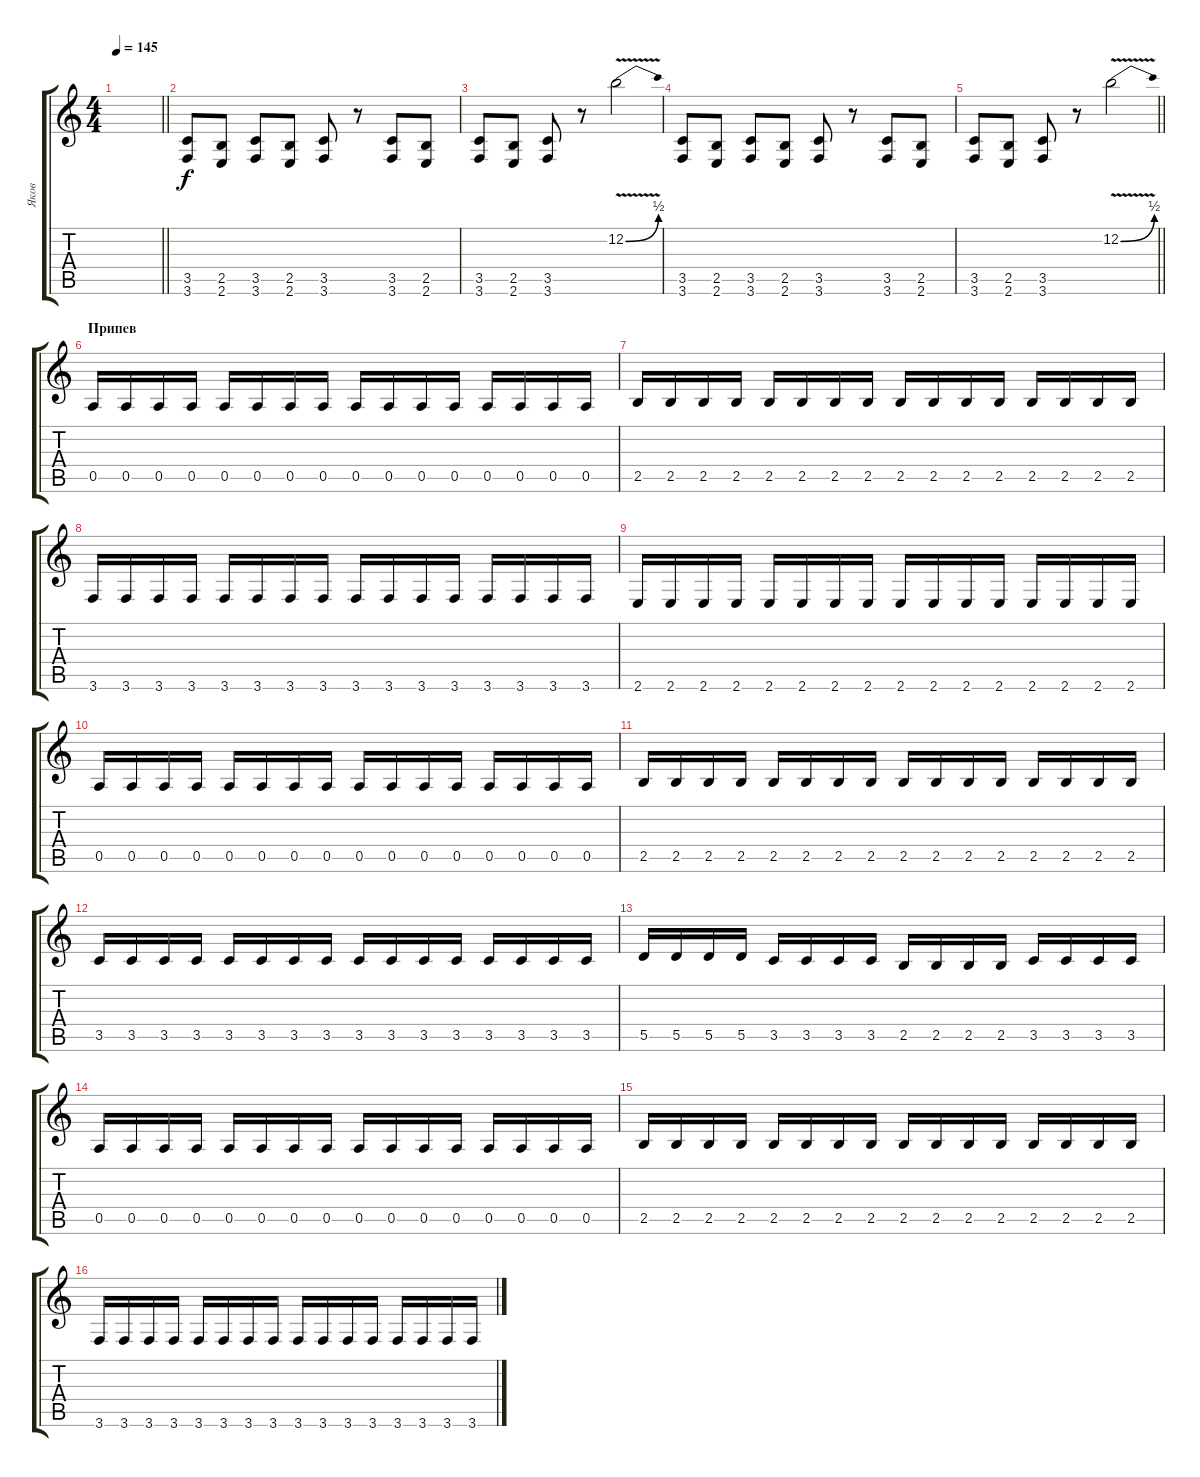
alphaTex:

\track ("Яков" "Яков") {instrument distortionguitar}
\staff {score tabs}
\tuning (E4 B3 G3 D3 A2 D2) {hide}
\ts (4 4)
\tempo 145
\clef g2
\barLineRight lightlight
\ks c
|
(3.5 3.6).8 (2.5 2.6).8 (3.5 3.6).8 (2.5 2.6).8 (3.5 3.6).8 r.8 (3.5 3.6).8 (2.5 2.6).8 |
(3.5 3.6).8 (2.5 2.6).8 (3.5 3.6).8 r.8 12.2{be (bend 0 0 60 2) v}.2 |
(3.5 3.6).8 (2.5 2.6).8 (3.5 3.6).8 (2.5 2.6).8 (3.5 3.6).8 r.8 (3.5 3.6).8 (2.5 2.6).8 |
\barLineRight lightlight
(3.5 3.6).8 (2.5 2.6).8 (3.5 3.6).8 r.8 12.2{be (bend 0 0 60 2) v}.2 |
\section ("" "Припев")
0.5.16 0.5.16 0.5.16 0.5.16 0.5.16 0.5.16 0.5.16 0.5.16 0.5.16 0.5.16 0.5.16 0.5.16 0.5.16 0.5.16 0.5.16 0.5.16 |
2.5.16 2.5.16 2.5.16 2.5.16 2.5.16 2.5.16 2.5.16 2.5.16 2.5.16 2.5.16 2.5.16 2.5.16 2.5.16 2.5.16 2.5.16 2.5.16 |
3.6.16 3.6.16 3.6.16 3.6.16 3.6.16 3.6.16 3.6.16 3.6.16 3.6.16 3.6.16 3.6.16 3.6.16 3.6.16 3.6.16 3.6.16 3.6.16 |
2.6.16 2.6.16 2.6.16 2.6.16 2.6.16 2.6.16 2.6.16 2.6.16 2.6.16 2.6.16 2.6.16 2.6.16 2.6.16 2.6.16 2.6.16 2.6.16 |
0.5.16 0.5.16 0.5.16 0.5.16 0.5.16 0.5.16 0.5.16 0.5.16 0.5.16 0.5.16 0.5.16 0.5.16 0.5.16 0.5.16 0.5.16 0.5.16 |
2.5.16 2.5.16 2.5.16 2.5.16 2.5.16 2.5.16 2.5.16 2.5.16 2.5.16 2.5.16 2.5.16 2.5.16 2.5.16 2.5.16 2.5.16 2.5.16 |
3.5.16 3.5.16 3.5.16 3.5.16 3.5.16 3.5.16 3.5.16 3.5.16 3.5.16 3.5.16 3.5.16 3.5.16 3.5.16 3.5.16 3.5.16 3.5.16 |
5.5.16 5.5.16 5.5.16 5.5.16 3.5.16 3.5.16 3.5.16 3.5.16 2.5.16 2.5.16 2.5.16 2.5.16 3.5.16 3.5.16 3.5.16 3.5.16 |
0.5.16 0.5.16 0.5.16 0.5.16 0.5.16 0.5.16 0.5.16 0.5.16 0.5.16 0.5.16 0.5.16 0.5.16 0.5.16 0.5.16 0.5.16 0.5.16 |
2.5.16 2.5.16 2.5.16 2.5.16 2.5.16 2.5.16 2.5.16 2.5.16 2.5.16 2.5.16 2.5.16 2.5.16 2.5.16 2.5.16 2.5.16 2.5.16 |
3.6.16 3.6.16 3.6.16 3.6.16 3.6.16 3.6.16 3.6.16 3.6.16 3.6.16 3.6.16 3.6.16 3.6.16 3.6.16 3.6.16 3.6.16 3.6.16
